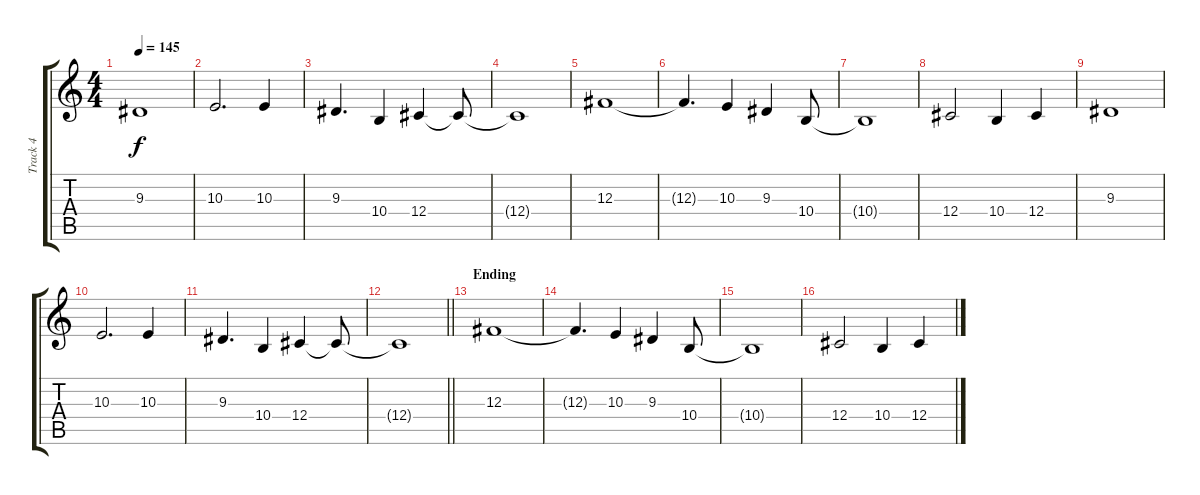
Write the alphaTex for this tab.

\track ("Track 4" "Track 4") {instrument choiraahs}
\staff {score tabs}
\tuning (Eb4 Bb3 Gb3 Db3 Ab2 Eb2) {hide}
\ts (4 4)
\tempo 145
\clef g2
\ks c
9.3.1{dy f} |
10.3.2{d} 10.3.4 |
9.3.4{d} 10.4.4 12.4.4 12.4{t}.8 |
12.4{t}.1 |
12.3.1 |
12.3{t}.4{d} 10.3.4 9.3.4 10.4.8 |
10.4{t}.1 |
12.4.2 10.4.4 12.4.4 |
9.3.1 |
10.3.2{d} 10.3.4 |
9.3.4{d} 10.4.4 12.4.4 12.4{t}.8 |
\barLineRight lightlight
12.4{t}.1 |
\section ("" "Ending")
12.3.1 |
12.3{t}.4{d} 10.3.4 9.3.4 10.4.8 |
10.4{t}.1 |
12.4.2 10.4.4 12.4.4
